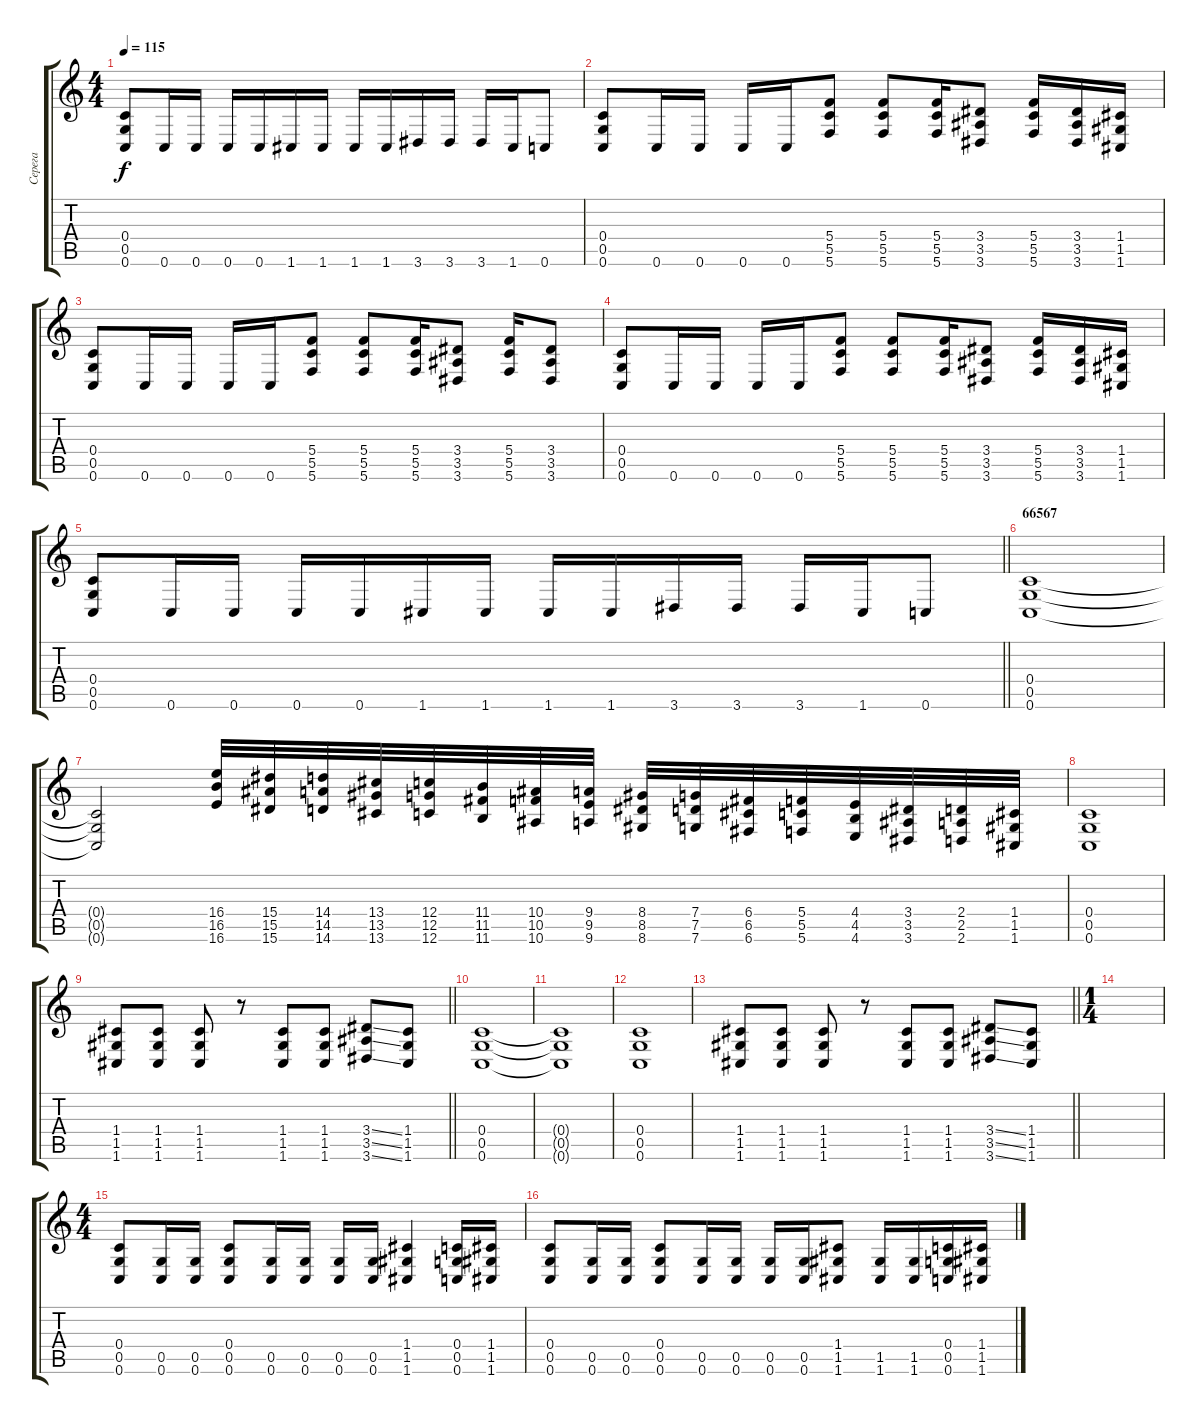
\track ("Серега" "Серега") {instrument distortionguitar}
\staff {score tabs}
\tuning (D4 A3 F3 C3 G2 C2) {hide}
\ts (4 4)
\tempo 115
\clef g2
\ks c
(0.4 0.5 0.6).8{dy f} 0.6.16 0.6.16 0.6.16 0.6.16 1.6.16 1.6.16 1.6.16 1.6.16 3.6.16 3.6.16 3.6.16 1.6.16 0.6.8 |
(0.4 0.5 0.6).8 0.6.16 0.6.16 0.6.16 0.6.16 (5.4 5.5 5.6).8 (5.4 5.5 5.6).8 (5.4 5.5 5.6).16 (3.4 3.5 3.6).8 (5.4 5.5 5.6).16 (3.4 3.5 3.6).16 (1.4 1.5 1.6).16 |
(0.4 0.5 0.6).8 0.6.16 0.6.16 0.6.16 0.6.16 (5.4 5.5 5.6).8 (5.4 5.5 5.6).8 (5.4 5.5 5.6).16 (3.4 3.5 3.6).8 (5.4 5.5 5.6).16 (3.4 3.5 3.6).8 |
(0.4 0.5 0.6).8 0.6.16 0.6.16 0.6.16 0.6.16 (5.4 5.5 5.6).8 (5.4 5.5 5.6).8 (5.4 5.5 5.6).16 (3.4 3.5 3.6).8 (5.4 5.5 5.6).16 (3.4 3.5 3.6).16 (1.4 1.5 1.6).16 |
\barLineRight lightlight
(0.4 0.5 0.6).8 0.6.16 0.6.16 0.6.16 0.6.16 1.6.16 1.6.16 1.6.16 1.6.16 3.6.16 3.6.16 3.6.16 1.6.16 0.6.8 |
\section ("" "66567")
(0.4 0.5 0.6).1 |
(0.4{t} 0.5{t} 0.6{t}).2 (16.4 16.5 16.6).32 (15.4 15.5 15.6).32 (14.4 14.5 14.6).32 (13.4 13.5 13.6).32 (12.4 12.5 12.6).32 (11.4 11.5 11.6).32 (10.4 10.5 10.6).32 (9.4 9.5 9.6).32 (8.4 8.5 8.6).32 (7.4 7.5 7.6).32 (6.4 6.5 6.6).32 (5.4 5.5 5.6).32 (4.4 4.5 4.6).32 (3.4 3.5 3.6).32 (2.4 2.5 2.6).32 (1.4 1.5 1.6).32 |
(0.4 0.5 0.6).1 |
\barLineRight lightlight
(1.4 1.5 1.6).8 (1.4 1.5 1.6).8 (1.4 1.5 1.6).8 r.8 (1.4 1.5 1.6).8 (1.4 1.5 1.6).8 (3.4{ss} 3.5{ss} 3.6{ss}).8 (1.4 1.5 1.6).8 |
\section ("" "")
(0.4 0.5 0.6).1 |
(0.4{t} 0.5{t} 0.6{t}).1 |
(0.4 0.5 0.6).1 |
\barLineRight lightlight
(1.4 1.5 1.6).8 (1.4 1.5 1.6).8 (1.4 1.5 1.6).8 r.8 (1.4 1.5 1.6).8 (1.4 1.5 1.6).8 (3.4{ss} 3.5{ss} 3.6{ss}).8 (1.4 1.5 1.6).8 |
\ts (1 4)
|
\ts (4 4)
(0.4 0.5 0.6).8 (0.5 0.6).16 (0.5 0.6).16 (0.4 0.5 0.6).8 (0.5 0.6).16 (0.5 0.6).16 (0.5 0.6).16 (0.5 0.6).16 (1.4 1.5 1.6).4 (0.4 0.5 0.6).16 (1.4 1.5 1.6).16 |
(0.4 0.5 0.6).8 (0.5 0.6).16 (0.5 0.6).16 (0.4 0.5 0.6).8 (0.5 0.6).16 (0.5 0.6).16 (0.5 0.6).16 (0.5 0.6).16 (1.4 1.5 1.6).8 (1.5 1.6).16 (1.5 1.6).16 (0.4 0.5 0.6).16 (1.4 1.5 1.6).16
